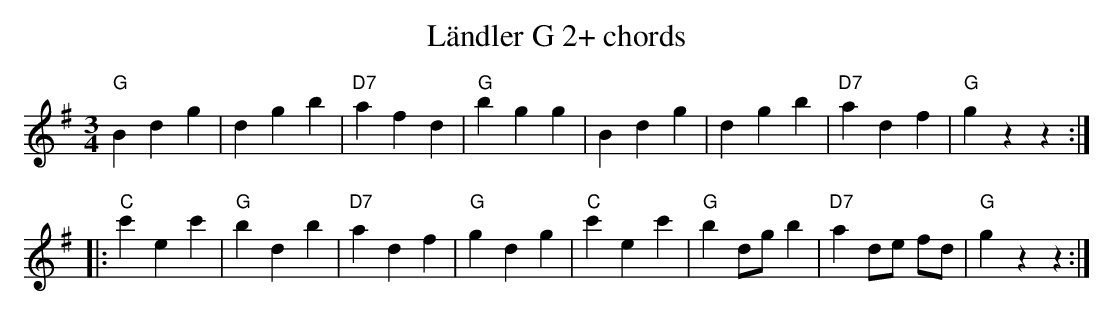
X:1
T:L\"andler G 2+ chords
M:3/4
L:1/4
K:Gmaj%%MIDI gchordon
"G"Bdg | dgb | "D7"afd | "G"bgg | Bdg | dgb | "D7"adf | "G"gzz ::
"C"c'ec' | "G"bdb | "D7"adf | "G"gdg | "C"c'ec' | "G"bd/2g/2b | "D7"a d/2e/2 f/2d/2 | "G"gzz :|
